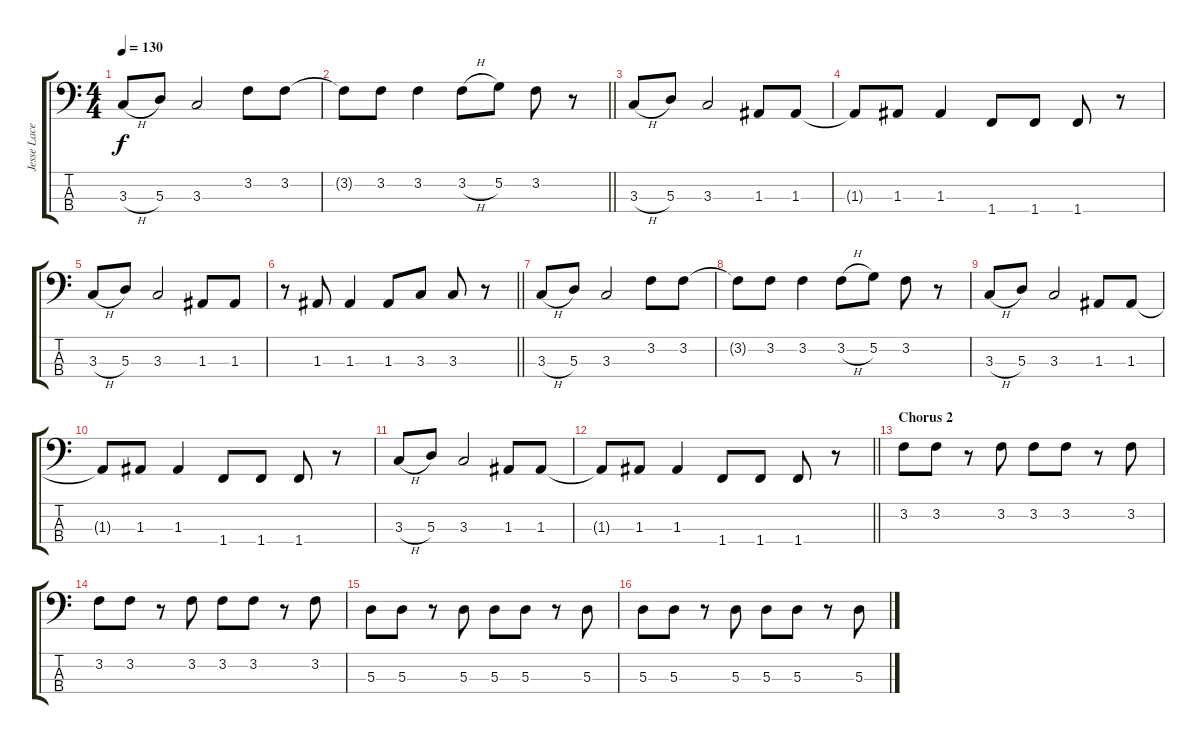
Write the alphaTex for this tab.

\track ("Jesse Lacey-Bass" "Jesse Lace") {instrument electricbassfinger}
\staff {score tabs}
\tuning (G2 D2 A1 E1) {hide}
\ts (4 4)
\tempo 130
\clef f4
\ks c
3.3{h}.8{dy f} 5.3.8 3.3.2 3.2.8 3.2.8 |
\barLineRight lightlight
3.2{t}.8 3.2.8 3.2.4 3.2{h}.8 5.2.8 3.2.8 r.8 |
3.3{h}.8 5.3.8 3.3.2 1.3.8 1.3.8 |
1.3{t}.8 1.3.8 1.3.4 1.4.8 1.4.8 1.4.8 r.8 |
3.3{h}.8 5.3.8 3.3.2 1.3.8 1.3.8 |
\barLineRight lightlight
r.8 1.3.8 1.3.4 1.3.8 3.3.8 3.3.8 r.8 |
3.3{h}.8 5.3.8 3.3.2 3.2.8 3.2.8 |
3.2{t}.8 3.2.8 3.2.4 3.2{h}.8 5.2.8 3.2.8 r.8 |
3.3{h}.8 5.3.8 3.3.2 1.3.8 1.3.8 |
1.3{t}.8 1.3.8 1.3.4 1.4.8 1.4.8 1.4.8 r.8 |
3.3{h}.8 5.3.8 3.3.2 1.3.8 1.3.8 |
\barLineRight lightlight
1.3{t}.8 1.3.8 1.3.4 1.4.8 1.4.8 1.4.8 r.8 |
\section ("" "Chorus 2")
3.2.8 3.2.8 r.8 3.2.8 3.2.8 3.2.8 r.8 3.2.8 |
3.2.8 3.2.8 r.8 3.2.8 3.2.8 3.2.8 r.8 3.2.8 |
5.3.8 5.3.8 r.8 5.3.8 5.3.8 5.3.8 r.8 5.3.8 |
5.3.8 5.3.8 r.8 5.3.8 5.3.8 5.3.8 r.8 5.3.8
